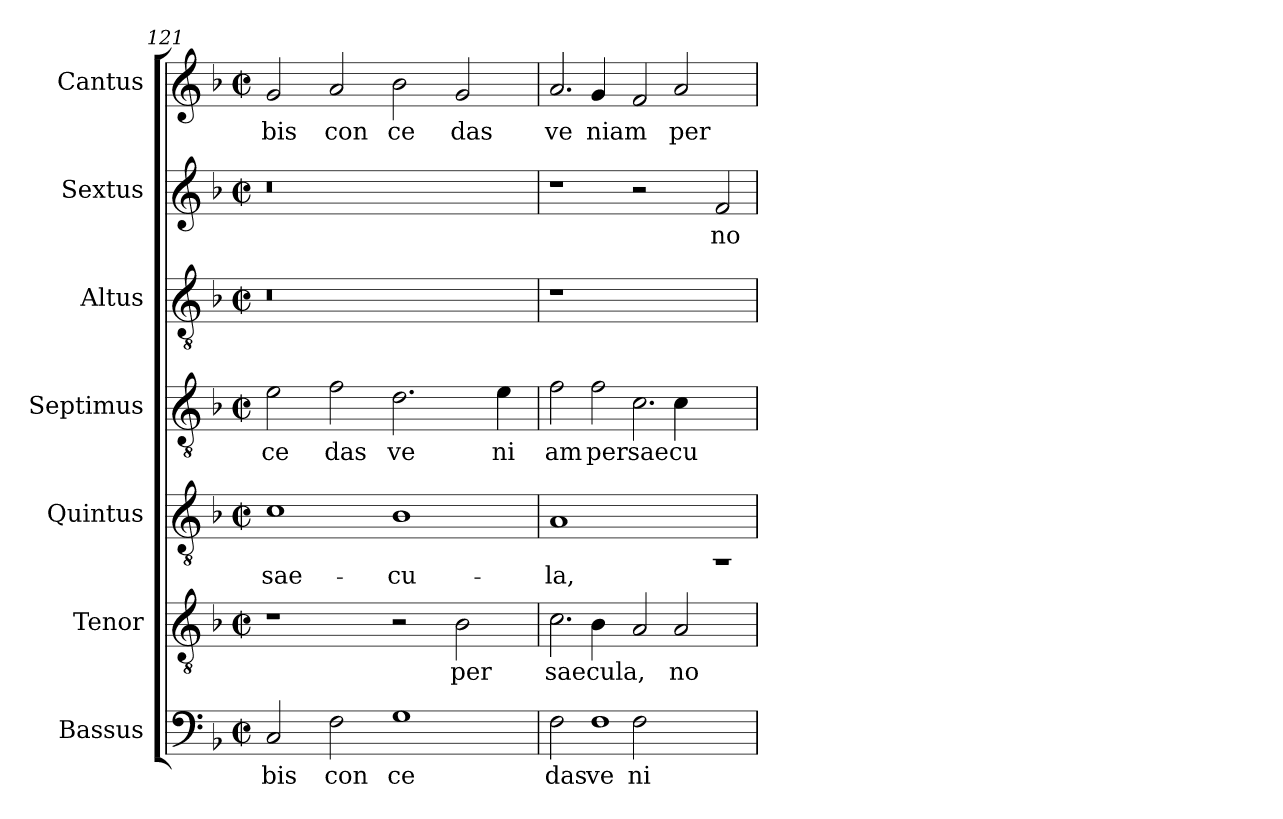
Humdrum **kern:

**kern	**text	**kern	**text	**kern	**text	**kern	**text	**kern	**kern	**text	**kern	**text
*part7	*part7	*part6	*part6	*part5	*part5	*part4	*part4	*part3	*part2	*part2	*part1	*part1
*staff7	*staff7	*staff6	*staff6	*staff5	*staff5	*staff4	*staff4	*staff3	*staff2	*staff2	*staff1	*staff1
*I"Bassus	*	*I"Tenor	*	*I"Quintus	*	*I"Septimus	*	*I"Altus	*I"Sextus	*	*I"Cantus	*
*clefF4	*	*clefGv2	*	*clefGv2	*	*clefGv2	*	*clefGv2	*clefG2	*	*clefG2	*
*k[b-]	*	*k[b-]	*	*k[b-]	*	*k[b-]	*	*k[b-]	*k[b-]	*	*k[b-]	*
*F:	*	*F:	*	*F:	*	*F:	*	*F:	*F:	*	*F:	*
*M2/2	*	*M2/2	*	*M2/2	*	*M2/2	*	*M2/2	*M2/2	*	*M2/2	*
*met(c|)	*	*met(c|)	*	*met(c|)	*	*met(c|)	*	*met(c|)	*met(c|)	*	*met(c|)	*
=121	=121	=121	=121	=121	=121	=121	=121	=121	=121	=121	=121	=121
!	!LO:LY:b:cj	!	!	!	!LO:LY:b:cj	!	!LO:LY:b:cj	!	!	!	!	!LO:LY:b:cj
2C/	bis	1r	.	1c	sae-	2e\	ce	0r	0r	.	2g/	bis
!	!LO:LY:b:cj	!	!	!	!	!	!LO:LY:b:cj	!	!	!	!	!LO:LY:b:cj
2F\	con	.	.	.	.	2f\	das	.	.	.	2a/	con
!	!LO:LY:b:cj	!	!	!	!LO:LY:b:cj	!	!LO:LY:b:cj	!	!	!	!	!LO:LY:b:cj
1G	ce	2r	.	1B-	-cu-	2.d\	ve	.	.	.	2b-\	ce
!	!	!	!LO:LY:b:cj	!	!	!	!	!	!	!	!	!LO:LY:b:cj
.	.	2B-\	per	.	.	.	.	.	.	.	2g/	das
!	!	!	!	!	!	!	!LO:LY:b:cj	!	!	!	!	!
.	.	.	.	.	.	4e\	ni	.	.	.	.	.
=122	=122	=122	=122	=122	=122	=122	=122	=122	=122	=122	=122	=122
!LO:N:vis=2	!LO:LY:b:cj	!LO:N:vis=2.	!LO:LY:b:cj	!	!LO:LY:b:cj	!LO:N:vis=2	!LO:LY:b:cj	!	!LO:N:vis=1	!	!LO:N:vis=2.	!LO:LY:b:cj
4F\	das	4c\	sae	1A	-la,	4f\	am	1r	2r	.	4a/	ve
!LO:N:vis=1	!LO:LY:b:cj	!	!LO:LY:b	!	!	!LO:N:vis=2	!LO:LY:b:cj	!	!	!	!	!LO:LY:b
4F	ve	4B-\	cula,	.	.	4f\	per	.	.	.	4g/	niam
!LO:N:vis=2	!LO:LY:b:cj	!LO:N:vis=2	!	!	!	!LO:N:vis=2.	!LO:LY:b:cj	!	!	!	!LO:N:vis=2	!
4F\	ni	4A/	.	.	.	4c\	sae	.	2r	.	4f/	.
!	!	!LO:N:vis=2	!LO:LY:b:cj	!	!	!	!LO:LY:b:cj	!	!	!	!LO:N:vis=2	!LO:LY:b:cj
2ryy	.	4A/	no	.	.	4c\	cu	.	.	.	4a/	per
!	!	!	!	!LO:N:vis=1	!	!	!	!	!LO:N:vis=2	!LO:LY:b:cj	!	!
.	.	4ryy	.	4rAA	.	4ryy	.	4ryy	4f/	no-	4ryy	.
=	=	=	=	=	=	=	=	=	=	=	=	=
*-	*-	*-	*-	*-	*-	*-	*-	*-	*-	*-	*-	*-
